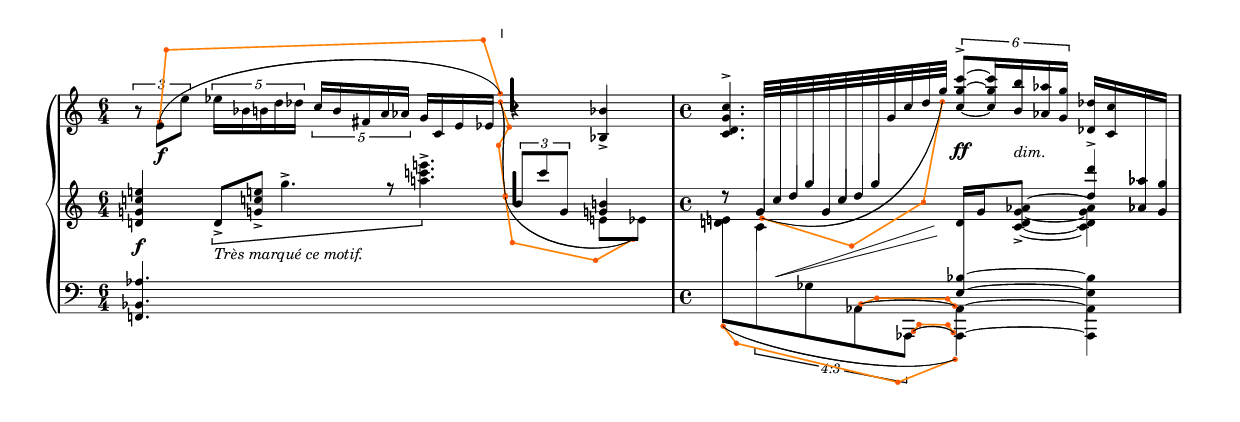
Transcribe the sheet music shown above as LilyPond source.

% set autoformat off
%
% Created (24/01/2020) by Paolo-Prete.
% This file is part of Spontini-Editor project.
%
% Spontini-Editor is free software: you can redistribute it and/or modify
% it under the terms of the GNU General Public License as published by
% the Free Software Foundation, either version 3 of the License, or
% (at your option) any later version.
% Spontini-Editor is distributed in the hope that it will be useful,
% but WITHOUT ANY WARRANTY; without even the implied warranty of
% MERCHANTABILITY or FITNESS FOR A PARTICULAR PURPOSE.  See the
% GNU General Public License for more details.
%
% You should have received a copy of the GNU General Public License
% along with Spontini-Editor. If not, see <http://www.gnu.org/licenses/>.
%

\include "../lib/ly/tabular-functions.ly"
\include "../lib/ly/jssvg.ly"
%
% Created (24/06/2020) by Paolo-Prete.
% This file is part of Spontini-Editor project.
%
% Spontini-Editor is free software: you can redistribute it and/or modify
% it under the terms of the GNU General Public License as published by
% the Free Software Foundation, either version 3 of the License, or
% (at your option) any later version.
% Spontini-Editor is distributed in the hope that it will be useful,
% but WITHOUT ANY WARRANTY; without even the implied warranty of
% MERCHANTABILITY or FITNESS FOR A PARTICULAR PURPOSE.  See the
% GNU General Public License for more details.
%
% You should have received a copy of the GNU General Public License
% along with Spontini-Editor. If not, see <http://www.gnu.org/licenses/>.
%

#(define volatinaFontSize -4.8)
volatina = #(define-music-function (parser location frac mus) (pair? ly:music?)
#{
   \override Voice.NoteHead.font-size = #volatinaFontSize
   \override Voice.Rest.font-size = #volatinaFontSize
   \override Voice.Accidental.font-size = #volatinaFontSize
   \override Voice.Script.font-size = #volatinaFontSize
   \once \override Voice.TupletBracket.stencil = ##f
   \once \override Voice.TupletNumber.stencil = ##f
   \tuplet $frac $mus
   \revert Voice.NoteHead.font-size
   \revert Voice.Rest.font-size
   \revert Voice.Accidental.font-size
   \revert Voice.Script.font-size
#})

shClefAtLeft = #(define-music-function (parser location num) (number?)
#{ \once\override Staff.Clef.X-extent = #(cons num num) #})

% Thanks to Harm, see: http://lilypond.1069038.n5.nabble.com/angle-of-a-tuplet-bracket-td55019.html
tupletAngles =
#(define-music-function (parser location y-off angl)(number? number?)
"
 angl is supposed to be the angle of the TupletBracket in degrees,
 y-off a (possible) offset in Y-direction
 "
#{
\once\override TupletBracket.after-line-breaking =
#(lambda (grob)
  (let* ((pos (ly:grob-property grob 'positions))
         (y-length (interval-length pos))
         (st (ly:tuplet-bracket::print grob))
         (st-x-ext (ly:stencil-extent st X))
         (st-x-length (interval-length st-x-ext))
         (alpha (degrees->radians angl))
         (new-start (+ (car pos) y-off))
         (new-y (* st-x-length (tan alpha))))
  (ly:grob-set-property! grob 'positions (cons new-start (+ new-start new-y)))))
#})

checkFontFile = #(define-scheme-function (parser location fontName fontFile) (string? string?)
(let
  ((warning (not (string-contains (ly:font-config-get-font-file fontName) fontFile))))
  (if warning
    (begin
      (display "\nwarning: font '")
      (display fontFile)
      (display "' not found!\n")
    )
  )
))

#(define dummyNum 0)
CHUNKSTART = {}
CHUNKEND = {}
COMMONDELIMITER = #(define-scheme-function (parser location) () (set! dummyNum 0))
SECTIONSTART = #(define-scheme-function (parser location sectionNum) (number?) (set! dummyNum 0))
LINKPAGEBREAK = #(define-scheme-function (parser location pbNum) (number?) (set! dummyNum 0))
SECTIONEND = #(define-scheme-function (parser location) () (set! dummyNum 0))
UNLINKPAGEBREAK = #(define-scheme-function (parser location) () (set! dummyNum 0))
pageBreakDummy = {}

requireVersion =
#(define-scheme-function (version then else)
   (string? scheme? scheme?)
   (define (list< x y)
     (if (null? x)
         #f
         (cond ((< (car x) (car y)) #t)
               ((> (car x) (car y)) #f)
               (else (list< (cdr x) (cdr y))))))
   (let* ((split (string-split version #\.))
          (nversion (map string->number split))
          (tversion (ly:version)))
     (if (list< tversion nversion)
         else
         then)))


\version "2.19.84"

\paper {
  indent = 0\cm
}
#(set-global-staff-size 15)

%-----------------%
% START __JSSVG__ %
%-----------------%

"j15" = #(define-music-function (parser location mus) (ly:music?) #{
\jsShape "16" "cpts" #'((0.194 . 0.778) (9.085 . -1.102) (0.053 . 4.318) (-0.124 . 15.465)) $mus
#})

"j14" = #(define-music-function (parser location mus) (ly:music?) #{
\jsShape "14" "cpts" #'((-1.655 . 1.995) (-2.481 . -2.251) (1.089 . -3.881) (3.92 . -2.439)) $mus
#})

"j13" = #(define-music-function (parser location mus) (ly:music?) #{
\jsShape "13" "cpts" #'((-0.069 . -4.591) (-2.294 . 2.804) (1.883 . 3.699) (0.935 . -1.378)) $mus
#})

"j12" = #(define-music-function (parser location mus) (ly:music?) #{
\jsShape "12" "cpts" #'((0.172 . 0.045) (0 . 0) (8.286 . -1.884) (12.975 . 0.043)) $mus
#})

"j11" = #(define-music-function (parser location mus) (ly:music?) #{
\jsOnceOverride "11" "extra-offset-y" #'(-2.101) TupletNumber $mus
#})

"j10" = #(define-music-function (parser location mus) (ly:music?) #{
\jsOnceOverride "10" "extra-offset-y" #'(-2.101) TupletBracket $mus
#})

"j9" = #(define-music-function (parser location mus) (ly:music?) #{
\jsTweak "8" "extra-offset-y" #'(-1.368) $mus
#})

"j8" = #(define-music-function (parser location mus) (ly:music?) #{
\jsTweak "9" "extra-offset-y" #'(-1.99) $mus
#})

"j7" = #(define-music-function (parser location mus) (ly:music?) #{
\jsShape "7" "cpts" #'((0.903 . -4.335) (1.458 . -5.678) (0.924 . -10.396) (-0.611 . -11.765)) $mus
#})

"j6" = #(define-music-function (parser location mus) (ly:music?) #{
\jsOnceOverride "6" "X-offset" #'(-71.9) NoteColumn $mus
#})

"j5" = #(define-music-function (parser location mus) (ly:music?) #{
\jsOnceOverride "5" "X-offset" #'(-71.9) NoteColumn $mus
#})

"j4" = #(define-music-function (parser location mus) (ly:music?) #{
\jsShape "4" "cpts" #'((0.13 . -0.31) (0.285 . 0.071) (5.58 . 2.056) (5.784 . 2.922)) $mus
#})

"j3" = #(define-music-function (parser location mus) (ly:music?) #{
\jsTweak "3" "extra-offset-y" #'(-0.894) $mus
#})

"j2" = #(define-music-function (parser location mus) (ly:music?) #{
\jsOnceOverride "2" "X-offset" #'(1.600) NoteColumn $mus
#})

"j1" = #(define-music-function (parser location mus) (ly:music?) #{
\jsOnceOverride "1" "X-offset" #'(1.300) NoteColumn $mus
#})

%-----------------%
% END __JSSVG__   %
%-----------------%

%----------------%
% START __VARS__ %
%----------------%

#(define v2 #{
\once \override Score.TupletNumber.text = #tuplet-number::calc-fraction-text
#})

#(define v1 #{
\once \override NoteColumn.X-offset = 0.01
#})

%----------------%
% END __VARS__   %
%----------------%

#(define pianoStaves 3)

setStavesSpacing = \override Staff.VerticalAxisGroup.staff-staff-spacing =
#'((basic-distance . 9)
(minimum-distance . 12)
(maximum-distance . 9)
(padding . -9)
(stretchability . 0))

exprMark =  #(define-music-function (parser location str) (string?)
#{ _\markup { \small \italic #str } #})

upper = {

%-------------------%
% START LAYOUT DEFS %
%-------------------%

% Set this to "true" if you want to show colored layers
% (NOTE: If it is set to "true", jstweaks can't be modified)
#(showColoredLayers "false")

#(set! showEditorStuff "true")

\setStavesSpacing
$(set! cpDiameter 0.3)
\set Score.proportionalNotationDuration = \requireVersion "2.25.23" #1/8 #(ly:make-moment 1 8)
\override Score.Script.padding = 0.4
\override Score.Stem.thickness = #1
\override Score.StaffSymbol.thickness = #0.55
\override Score.Script.font-size = #-2
\override Score.DynamicText.font-size = #-1
\override Score.Accidental.font-size = #-2
\override Score.AccidentalCautionary.font-size = #-2
\override Score.AccidentalCautionary.parenthesized = ##f
\override Score.NoteHead.font-size = #-1.8
\override Score.Rest.font-size = #-1
\override Score.Clef.font-size = #-1.3
\override Score.Dots.font-size = #-1.3
\override Score.TimeSignature.font-size = #-1.3
\override Score.TextScript.font-size = #2

%-----------------%
% END LAYOUT DEFS %
%-----------------%

%%%%%%%%%%%%%%%%%%%%%%%%%%%
%%%%%%%%%%%%%%%%%%%%%%%%%%%
%%%%       SCORE       %%%%
%%%%%%%%%%%%%%%%%%%%%%%%%%%
%%%%%%%%%%%%%%%%%%%%%%%%%%%

%%%%%%%%%%%%%%%%%%%%%%%%%%%%%%%%%%%%%%%%%%%%%%%%%%%%%%%%%%%%%%%%%%%%%%%%%%
% Piano Sonata No.1 (Sorabji, Kaikhosru Shapurji), measures 3 and 4
% https://imslp.org/wiki/Piano_Sonata_No.1_(Sorabji%2C_Kaikhosru_Shapurji)
%%%%%%%%%%%%%%%%%%%%%%%%%%%%%%%%%%%%%%%%%%%%%%%%%%%%%%%%%%%%%%%%%%%%%%%%%%

%%%%%%%%%%%%%%%
%% MEASURE 1 %%
%%%%%%%%%%%%%%%

\time 6/4
<<

\crossStaffTableVoice "upper"
{
\stemDown \tupletUp 3/2 {b'8\rest e'\"j13" (\f e''} \stemNeutral \tupletUp 5/4 { es''16 bes' b' d'' des''}
\tupletDown 5/4 { c'' b' fis' a' as'} g' c' e' es')\jsShape "15" "cpts" #'((0.605 . 1.473) (1.663 . -2.841) (-0.858 . -6.301) (-1.088 . -12.842)) ( \"j1" b'4\rest) <bes' bes>_>
}

\\
\crossStaffTableVoice "middleI"
{
\stemNeutral
<d'? g'? c''? e''?>4\"j3" \f
\once \omit Voice.TupletNumber \tupletAngles 0 5
\tupletDown 9/6 { d'8[_>\exprMark "Très marqué ce motif." <g'? c''? e''?>8]_> g''4.^> r8 <a''? c'''? e'''?>4.^> }
<< { \tupletUp 3/2 {\"j2" b'8\"j14" _( c''' g'} <g'? b'?>4) } \\ { s4 e'?8 es' } >>
}

\\
\crossStaffTableVoice "lower"
{ \clef bass <f,? bes, as>4. s4. s2.}

>>

%%%%%%%%%%%%%%%
%% MEASURE 2 %%
%%%%%%%%%%%%%%%

\time 4/4
\override Score.Hairpin.rotation = #'(16 0 0)

<<

\setCrossStaves "middleI" "lower"
\easyCrossStaff %TMODE
  { \CS <d'? e'?>8   \CS \hiddenTuplet 4/3{ c'                 \CS s   \CS s          \CS s }           \CS d'16[ \CS g' \CS <c' d' g' as'>8]_>~ \CS \stemDown <c' d' g' as'>4 \CS }
  { \CS s8[\"j12" _( \CS $v2 \"j10" \"j11" \tupletDown 4/3 { s \CS ges \CS as,)\"j4"( \CS as,,])}\"j7"( \CS s16)  \CS s  \CS s8                  \CS s4                        \CS }
#'( \CS D            \CS -                                     \CS -   \CS -          \CS N             \CS U     \CS -  \CS -                   \CS N                         \CS )

\\
\crossStaffTableVoice "lower"
{ \stemUp s2 \crossStaff <e bes>4~\stemDown <e bes> }

\\
\crossStaffTableVoice "middleI"
{ s2. \stemUp <d'' d'''>4^> }

\\
\setCrossStaves "upper" "middleI"
\easyCrossStaff %TMODE
  { \CS s8 \CS s32[         \CS s     \CS s   \CS s   \CS s  \CS  s   \CS s   \CS s   \CS g' \CS c'' \CS d'' \CS g''] \CS $v1 \tupletUp 6/4 {  <c'' g'' c'''>8[^>\"j9" \ff~ \CS <c'' g'' c'''>16 \CS <b'' b'>\"j8" \exprMark "dim." \CS <as'' as'> \CS <g'' g'>] } \CS <des'' des'>[ \CS <c'' c'> \CS s           \CS s]       \CS }
  { \CS r8 \CS g'32\"j15" ( \CS c''\< \CS d'' \CS g'' \CS g' \CS  c'' \CS d'' \CS g'' \CS s  \CS s   \CS s   \CS s)\! \CS \hiddenTuplet 6/4{ s8                             \CS s16              \CS s                              \CS s          \CS s}          \CS s             \CS s        \CS <as'' as'?> \CS <g'' g'> \CS }
#'( \CS U  \CS -            \CS -     \CS -   \CS -   \CS -  \CS -    \CS -   \CS -   \CS -  \CS -   \CS -   \CS -    \CS U                                                 \CS -                \CS -                              \CS -          \CS -           \CS -             \CS -        \CS -           \CS -        \CS )

\\
\crossStaffTableVoice "upper"
{ <c' d' g' c''>4.^> }

\\
\crossStaffTableVoice "lower"
{ \stemDown s2 <as,, as,>4~<as,, as,>}

>>

\override Score.BarNumber.stencil = ##f
\stopStaff
\hide Score.Clef
\hide Score.Rest
\break r1

} %end upper
middleI = { \setStavesSpacing }
lower   = { }

\include "../lib/ly/piano-template.ly"
